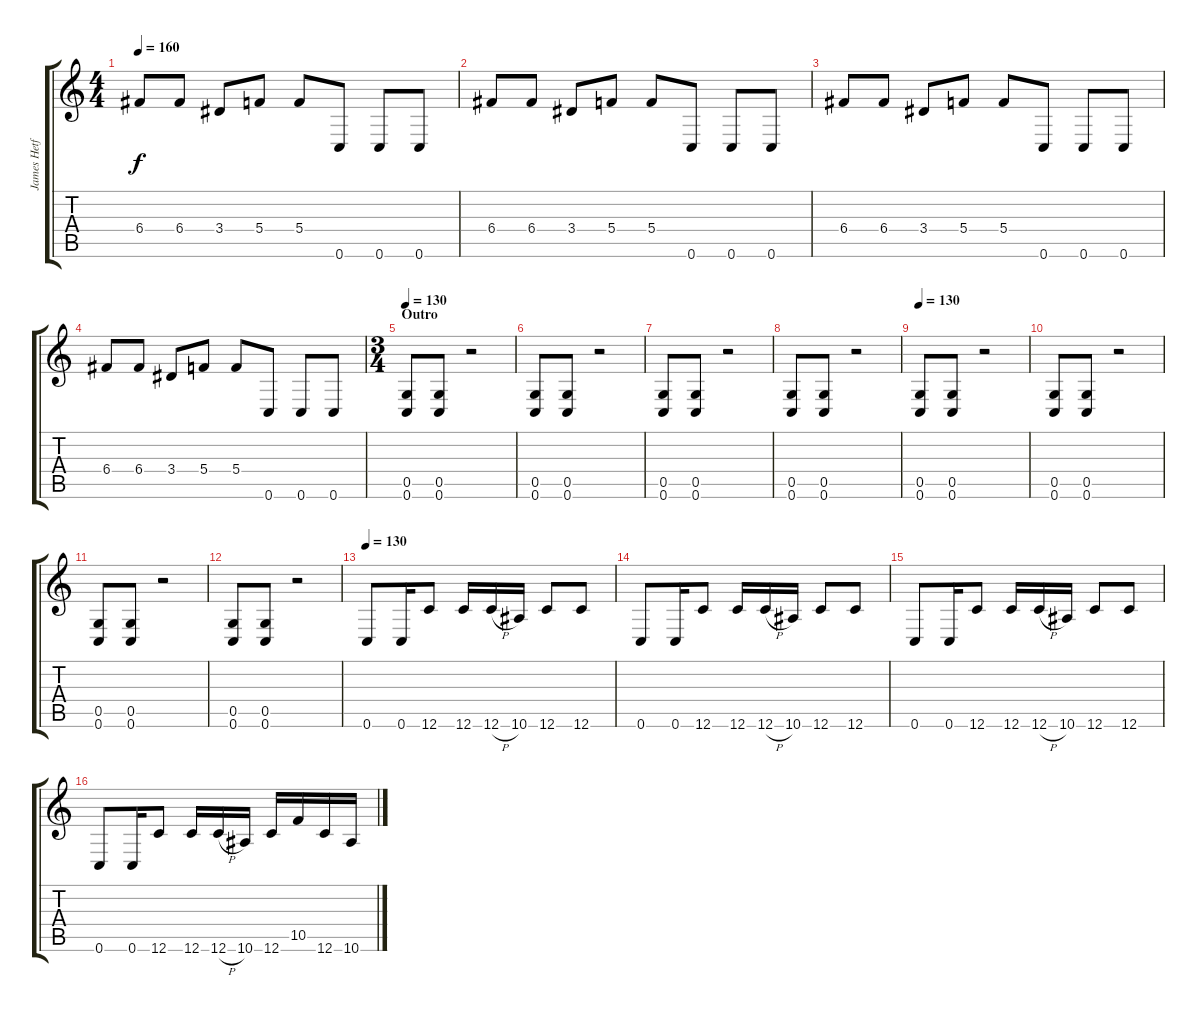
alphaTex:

\track ("James Hetfield" "James Hetf") {instrument distortionguitar}
\staff {score tabs}
\tuning (D4 A3 F3 C3 G2 C2) {hide}
\ts (4 4)
\tempo 160
\clef g2
\ks c
6.4.8{dy f} 6.4.8 3.4.8 5.4.8 5.4.8 0.6.8 0.6.8 0.6.8 |
6.4.8 6.4.8 3.4.8 5.4.8 5.4.8 0.6.8 0.6.8 0.6.8 |
6.4.8 6.4.8 3.4.8 5.4.8 5.4.8 0.6.8 0.6.8 0.6.8 |
6.4.8 6.4.8 3.4.8 5.4.8 5.4.8 0.6.8 0.6.8 0.6.8 |
\ts (3 4)
\section ("" "Outro")
\tempo 130
(0.5 0.6).8 (0.5 0.6).8 r.2 |
(0.5 0.6).8 (0.5 0.6).8 r.2 |
(0.5 0.6).8 (0.5 0.6).8 r.2 |
(0.5 0.6).8 (0.5 0.6).8 r.2 |
\tempo 130
(0.5 0.6).8 (0.5 0.6).8 r.2 |
(0.5 0.6).8 (0.5 0.6).8 r.2 |
(0.5 0.6).8 (0.5 0.6).8 r.2 |
(0.5 0.6).8 (0.5 0.6).8 r.2 |
\tempo 130
0.6.8 0.6.16 12.6.8 12.6.16 12.6{h}.16 10.6.16 12.6.8 12.6.8 |
0.6.8 0.6.16 12.6.8 12.6.16 12.6{h}.16 10.6.16 12.6.8 12.6.8 |
0.6.8 0.6.16 12.6.8 12.6.16 12.6{h}.16 10.6.16 12.6.8 12.6.8 |
0.6.8 0.6.16 12.6.8 12.6.16 12.6{h}.16 10.6.16 12.6.16 10.5.16 12.6.16 10.6.16
